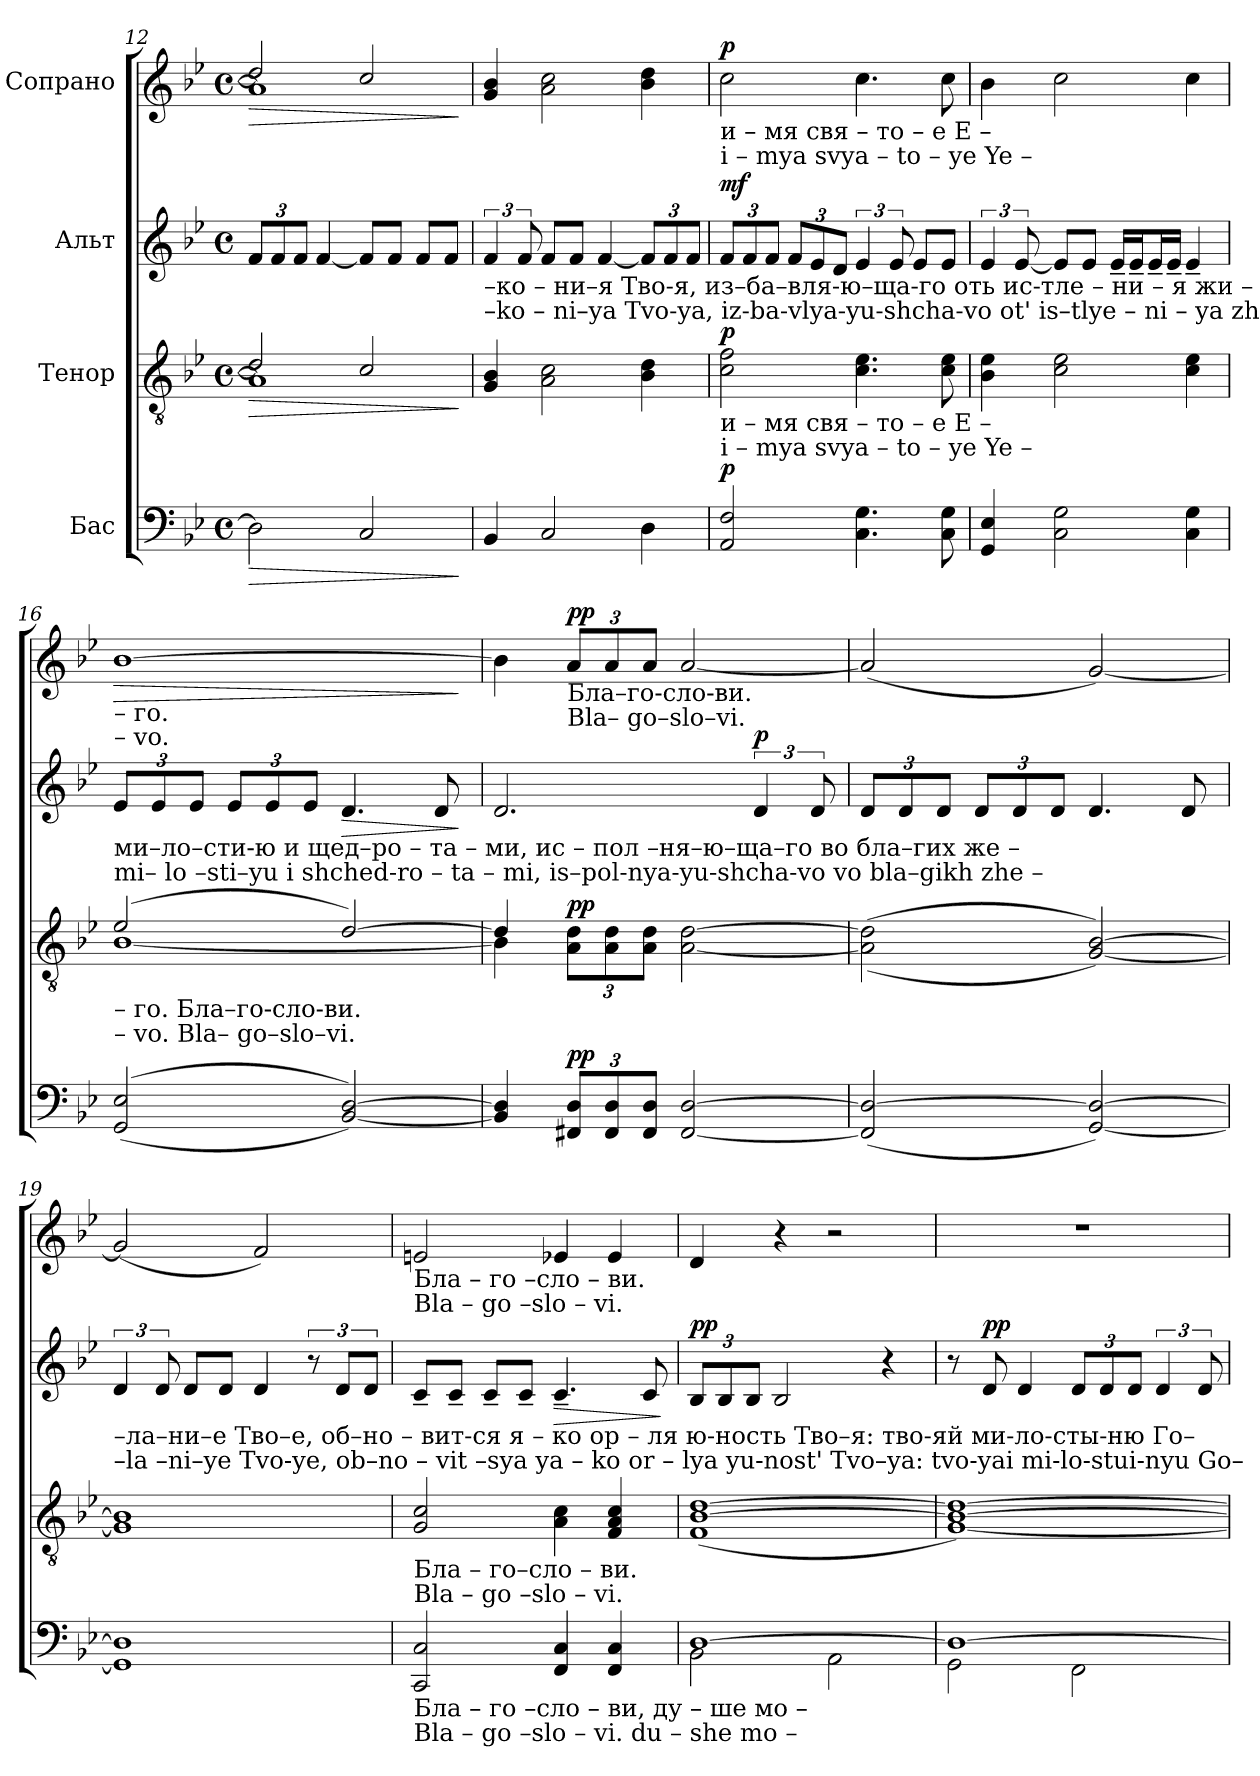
**kern	**dynam	**kern	**dynam	**kern	**dynam	**kern	**dynam
*part4	*part4	*part3	*part3	*part2	*part2	*part1	*part1
*staff4	*staff4	*staff3	*staff3	*staff2	*staff2	*staff1	*staff1
*I"Бас	*	*I"Тенор	*	*I"Альт	*	*I"Сопрано	*
*clefF4	*	*clefGv2	*	*clefG2	*	*clefG2	*
*k[b-e-]	*	*k[b-e-]	*	*k[b-e-]	*	*k[b-e-]	*
*M4/4	*	*M4/4	*	*M4/4	*	*M4/4	*
*met(c)	*	*met(c)	*	*met(c)	*	*met(c)	*
=12	=12	=12	=12	=12	=12	=12	=12
!	!LO:HP:b	!	!LO:HP:b	!	!	!	!LO:HP:b
*	*	*^	*	*	*	*^	*
2D\]	>	2d/]	1A]	>	12f/L	.	2dd/]	1a]	>
.	.	.	.	.	12f/	.	.	.	.
.	.	.	.	.	12f/J	.	.	.	.
.	.	.	.	.	[4f/	.	.	.	.
2C/	.	2c/	.	.	8f/L]	.	2cc/	.	.
.	.	.	.	.	8f/J	.	.	.	.
.	.	.	.	.	8f/L	.	.	.	.
.	.	.	.	.	8f/J	.	.	.	.
*	*	*v	*v	*	*	*	*v	*v	*
.	]	.	]	.	.	.	]
!!LO:PB:g=z
=13	=13	=13	=13	=13	=13	=13	=13
!	!	!	!	!LO:TX:b:t=–ко – ни–я   Тво-я,              из–ба–вля-ю–ща-го оть ис-тле – ни – я     жи –  вот   Твой,   вен-ча–ю–ща-го   Tя	!	!	!
!	!	!	!	!LO:TX:b:t=–ko – ni–ya  Tvo-ya,       iz-ba-vlya-yu-shcha-vo  ot'   is–tlye – ni – ya    zhi –  vot  Tvoi, ven-cha-yu-shcha-vo Tya	!	!	!
4BB-/	.	4G/ 4B-/	.	6f/	.	4g/ 4b-/	.
.	.	.	.	12f/	.	.	.
2C/	.	2A\ 2c\	.	8f/L	.	2a\ 2cc\	.
.	.	.	.	8f/J	.	.	.
.	.	.	.	[4f/	.	.	.
4D\	.	4B-\ 4d\	.	12f/L]	.	4b-\ 4dd\	.
.	.	.	.	12f/	.	.	.
.	.	.	.	12f/J	.	.	.
=14	=14	=14	=14	=14	=14	=14	=14
!	!	!	!	!	!	!LO:TX:b:t=и                       –                   мя                        свя   –  то     –      е                                               Е  –	!
!	!	!	!	!	!	!LO:TX:b:t=i                        –                 mya                      svya  –  to      –     ye                                            Ye –	!
!	!	!LO:TX:b:t=и                      –                    мя                         свя   – то    –       е                                               Е  –	!	!	!	!	!
!	!	!LO:TX:b:t=i                      –                   mya                      svya  – to     –      ye                                             Ye –	!	!	!	!	!
!	!LO:DY:a	!	!LO:DY:a	!	!LO:DY:a	!	!LO:DY:a
2AA/ 2F/	p	2c\ 2f\	p	12f/L	mf	2cc\	p
.	.	.	.	12f/	.	.	.
.	.	.	.	12f/J	.	.	.
.	.	.	.	12f/L	.	.	.
.	.	.	.	12e-/	.	.	.
.	.	.	.	12d/J	.	.	.
4.C\ 4.G\	.	4.c\ 4.e-\	.	6e-/	.	4.cc\	.
.	.	.	.	12e-/	.	.	.
.	.	.	.	8e-/L	.	.	.
8C\ 8G\	.	8c\ 8e-\	.	8e-/J	.	8cc\	.
=15	=15	=15	=15	=15	=15	=15	=15
4GG/ 4E-/	.	4B-\ 4e-\	.	6e-/	.	4b-\	.
.	.	.	.	[12e-/	.	.	.
2C\ 2G\	.	2c\ 2e-\	.	8e-/L]	.	2cc\	.
.	.	.	.	8e-/J	.	.	.
.	.	.	.	16e-~/LL	.	.	.
.	.	.	.	16e-~/J	.	.	.
.	.	.	.	16e-~/L	.	.	.
.	.	.	.	16e-~/JJ	.	.	.
4C\ 4G\	.	4c\ 4e-\	.	4e-~/	.	4cc\	.
!!LO:LB:g=z
=16	=16	=16	=16	=16	=16	=16	=16
*	*	*^	*	*	*	*	*
!	!	!	!	!	!	!	!LO:TX:b:t=– го.	!
!	!	!	!	!	!	!	!LO:TX:b:t=– vo.	!
!	!	!	!	!	!LO:TX:b:t=ми–ло–сти-ю   и  щед–ро     –     та    –   ми,                                             ис – пол –ня–ю–ща–го  во  бла–гих             же –	!	!	!
!	!	!	!	!	!LO:TX:b:t=mi– lo –sti–yu i shched-ro    –      ta    –   mi,                                             is–pol-nya-yu-shcha-vo  vo  bla–gikh           zhe –	!	!	!
!	!	!LO:TX:b:t=– го.                                                                                           Бла–го-сло-ви.	!	!	!	!	!	!
!	!	!LO:TX:b:t=– vo.                                                                                           Bla– go–slo–vi.	!	!	!	!	!	!
!	!	!	!	!	!	!	!	!LO:HP:b
(>(2GG/ 2E-/	.	(2e-/	[1B-	.	12e-/L	.	[1b-	>
.	.	.	.	.	12e-/	.	.	.
.	.	.	.	.	12e-/J	.	.	.
.	.	.	.	.	12e-/L	.	.	.
.	.	.	.	.	12e-/	.	.	.
.	.	.	.	.	12e-/J	.	.	.
!	!	!	!	!	!	!LO:HP:b	!	!
[2BB-/ [2D/))	.	[2d/)	.	.	4.d/	>	.	.
.	.	.	.	.	8d/	.	.	.
*	*	*v	*v	*	*	*	*	*
.	.	.	.	.	]	.	]
=17	=17	=17	=17	=17	=17	=17	=17
*	*	*^	*	*	*	*	*
4BB-/] 4D/]	.	4d/]	4B-\]	.	2.d/	.	4b-\]	.
!	!	!	!	!	!	!	!LO:TX:b:t=Бла–го-сло-ви.	!
!	!	!	!	!	!	!	!LO:TX:b:t=Bla– go–slo–vi.	!
!	!LO:DY:a	!	!	!LO:DY:a	!	!	!	!LO:DY:a
12FF#X/ 12D/L	pp	12A\ 12d\L	4ryy	pp	.	.	12a/L	pp
12FF#/ 12D/	.	12A\ 12d\	.	.	.	.	12a/	.
12FF#/ 12D/J	.	12A\ 12d\J	.	.	.	.	12a/J	.
[2FF#/ [2D/	.	[2A\ [2d\	2ryy	.	.	.	[2a/	.
!	!	!	!	!	!	!LO:DY:a	!	!
.	.	.	.	.	6d/	p	.	.
.	.	.	.	.	12d/	.	.	.
*	*	*v	*v	*	*	*	*	*
=18	=18	=18	=18	=18	=18	=18	=18
(2FF#/] 2D/_	.	((2A\] 2d\]	.	12d/L	.	(2a/]	.
.	.	.	.	12d/	.	.	.
.	.	.	.	12d/J	.	.	.
.	.	.	.	12d/L	.	.	.
.	.	.	.	12d/	.	.	.
.	.	.	.	12d/J	.	.	.
[2GG/ 2D/_)	.	[2G/ [2B-/))	.	4.d/	.	[2g/)	.
.	.	.	.	8d/	.	.	.
!!LO:LB:g=z
=19	=19	=19	=19	=19	=19	=19	=19
!	!	!	!	!LO:TX:b:t=–ла–ни–е   Тво–е,      об–но –  вит-ся      я –  ко     ор  –  ля      ю-ность Тво–я&colon;                    тво-яй ми-ло-сты-ню Го–	!	!	!
!	!	!	!	!LO:TX:b:t=–la –ni–ye  Tvo-ye,    ob–no –   vit –sya   ya – ko    or   –  lya     yu-nost'  Tvo–ya&colon;                 tvo-yai  mi-lo-stui-nyu Go–	!	!	!
1GG] 1D]	.	1G] 1B-]	.	6d/	.	(2g/]	.
.	.	.	.	12d/	.	.	.
.	.	.	.	8d/L	.	.	.
.	.	.	.	8d/J	.	.	.
.	.	.	.	4d/	.	2f/)	.
.	.	.	.	12r	.	.	.
.	.	.	.	12d/L	.	.	.
.	.	.	.	12d/J	.	.	.
=20	=20	=20	=20	=20	=20	=20	=20
!	!	!	!	!	!	!LO:TX:b:t=Бла             –                го –сло  –   ви.	!
!	!	!	!	!	!	!LO:TX:b:t=Bla              –                go –slo    –   vi.	!
!	!	!LO:TX:b:t=Бла             –                го–сло  –   ви.	!	!	!	!	!
!	!	!LO:TX:b:t=Bla               –               go –slo   –    vi.	!	!	!	!	!
!LO:TX:b:t=Бла              –                 го –сло  –   ви,                              ду    –    ше               мо  –	!	!	!	!	!	!	!
!LO:TX:b:t=Bla               –                 go –slo   –    vi.                              du     –   she               mo –	!	!	!	!	!	!	!
2CC/ 2C/	.	2G/ 2c/	.	8c~/L	.	2en/	.
.	.	.	.	8c~/J	.	.	.
.	.	.	.	8c~/L	.	.	.
.	.	.	.	8c~/J	.	.	.
!	!	!	!	!	!LO:HP:b	!	!
4FF/ 4C/	.	4A\ 4c\	.	4.c~/	>	4e-X/	.
4FF/ 4C/	.	4F/ 4A/ 4c/	.	.	.	4e-/	.
.	.	.	.	8c/	.	.	.
.	.	.	.	.	]	.	.
=21	=21	=21	=21	=21	=21	=21	=21
*^	*	*^	*	*	*	*	*
!	!	!	!	!	!	!	!LO:DY:a	!	!
[1D	2BB-\	.	[1B- [1d	(1F	.	12B-/L	pp	4d/	.
.	.	.	.	.	.	12B-/	.	.	.
.	.	.	.	.	.	12B-/J	.	.	.
.	.	.	.	.	.	2B-/	.	4r	.
.	2AA\	.	.	.	.	.	.	2r	.
.	.	.	.	.	.	4r	.	.	.
=22	=22	=22	=22	=22	=22	=22	=22	=22	=22
1D_	2GG\	.	1B-_ 1d_	[1G)	.	8r	.	1r	.
!	!	!	!	!	!	!	!LO:DY:a	!	!
.	.	.	.	.	.	8d/	pp	.	.
.	.	.	.	.	.	4d/	.	.	.
.	2FF\	.	.	.	.	12d/L	.	.	.
.	.	.	.	.	.	12d/	.	.	.
.	.	.	.	.	.	12d/J	.	.	.
.	.	.	.	.	.	6d/	.	.	.
.	.	.	.	.	.	12d/	.	.	.
*v	*v	*	*	*	*	*	*	*	*
*	*	*v	*v	*	*	*	*	*
=	=	=	=	=	=	=	=
*-	*-	*-	*-	*-	*-	*-	*-
